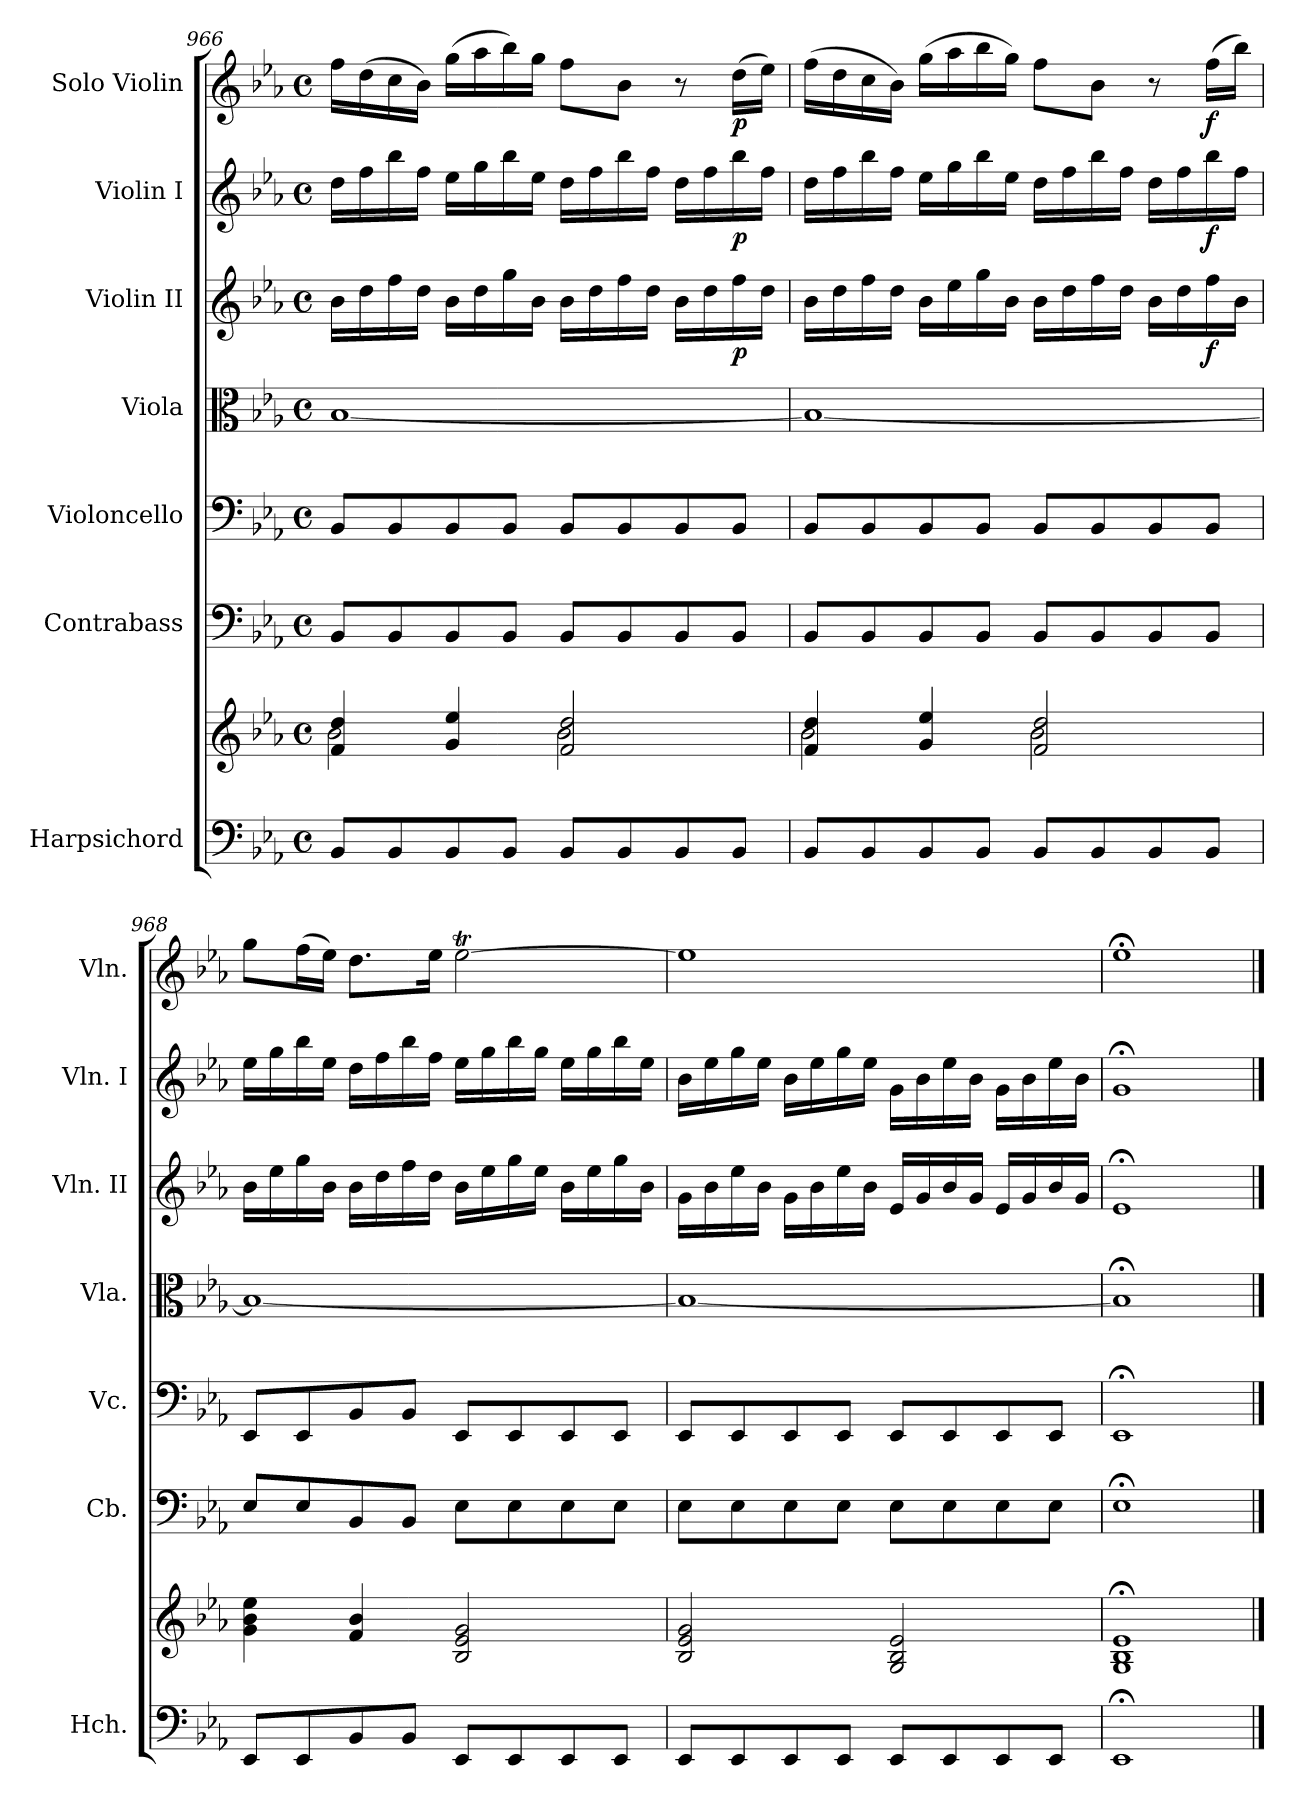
**kern	**kern	**kern	**kern	**kern	**kern	**dynam	**kern	**dynam	**kern	**dynam
*part7	*part7	*part6	*part5	*part4	*part3	*part3	*part2	*part2	*part1	*part1
*staff8	*staff7	*staff6	*staff5	*staff4	*staff3	*staff3	*staff2	*staff2	*staff1	*staff1
*I"Harpsichord	*	*I"Contrabass	*I"Violoncello	*I"Viola	*I"Violin II	*	*I"Violin I	*	*I"Solo Violin	*
*I'Hch.	*	*I'Cb.	*I'Vc.	*I'Vla.	*I'Vln. II	*	*I'Vln. I	*	*I'Vln.	*
*clefF4	*clefG2	*clefF4	*clefF4	*clefC3	*clefG2	*	*clefG2	*	*clefG2	*
*	*	*ITrd7c12	*	*	*	*	*	*	*	*
*k[b-e-a-]	*k[b-e-a-]	*k[b-e-a-]	*k[b-e-a-]	*k[b-e-a-]	*k[b-e-a-]	*	*k[b-e-a-]	*	*k[b-e-a-]	*
*M4/4	*M4/4	*M4/4	*M4/4	*M4/4	*M4/4	*	*M4/4	*	*M4/4	*
*met(c)	*met(c)	*met(c)	*met(c)	*met(c)	*met(c)	*	*met(c)	*	*met(c)	*
=966	=966	=966	=966	=966	=966	=966	=966	=966	=966	=966
*	*^	*	*	*	*	*	*	*	*	*
8BB-/L	4f/ 4dd/	2b-\	8BBB-/L	8BB-/L	[1B-	16b-\LL	.	16dd\LL	.	16ff\LL	.
.	.	.	.	.	.	16dd\	.	16ff\	.	(>16dd\	.
8BB-/	.	.	8BBB-/	8BB-/	.	16ff\	.	16bb-\	.	16cc\	.
.	.	.	.	.	.	16dd\JJ	.	16ff\JJ	.	16b-\JJ)	.
8BB-/	4g/ 4ee-/	.	8BBB-/	8BB-/	.	16b-\LL	.	16ee-\LL	.	(>16gg\LL	.
.	.	.	.	.	.	16dd\	.	16gg\	.	16aa-\	.
8BB-/J	.	.	8BBB-/J	8BB-/J	.	16gg\	.	16bb-\	.	16bb-\)	.
.	.	.	.	.	.	16b-\JJ	.	16ee-\JJ	.	16gg\JJ	.
8BB-/L	2f/ 2dd/	2b-\	8BBB-/L	8BB-/L	.	16b-\LL	.	16dd\LL	.	8ff\L	.
.	.	.	.	.	.	16dd\	.	16ff\	.	.	.
8BB-/	.	.	8BBB-/	8BB-/	.	16ff\	.	16bb-\	.	8b-\J	.
.	.	.	.	.	.	16dd\JJ	.	16ff\JJ	.	.	.
8BB-/	.	.	8BBB-/	8BB-/	.	16b-\LL	.	16dd\LL	.	8r	.
.	.	.	.	.	.	16dd\	.	16ff\	.	.	.
!	!	!	!	!	!	!	!LO:DY:b	!	!LO:DY:b	!	!LO:DY:b
8BB-/J	.	.	8BBB-/J	8BB-/J	.	16ff\	p	16bb-\	p	(>16dd\LL	p
.	.	.	.	.	.	16dd\JJ	.	16ff\JJ	.	16ee-\JJ)	.
!!LO:PB:g=z
=967	=967	=967	=967	=967	=967	=967	=967	=967	=967	=967	=967
8BB-/L	4f/ 4dd/	2b-\	8BBB-/L	8BB-/L	1B-_	16b-\LL	.	16dd\LL	.	(>16ff\LL	.
.	.	.	.	.	.	16dd\	.	16ff\	.	16dd\	.
8BB-/	.	.	8BBB-/	8BB-/	.	16ff\	.	16bb-\	.	16cc\	.
.	.	.	.	.	.	16dd\JJ	.	16ff\JJ	.	16b-\JJ)	.
8BB-/	4g/ 4ee-/	.	8BBB-/	8BB-/	.	16b-\LL	.	16ee-\LL	.	(>16gg\LL	.
.	.	.	.	.	.	16ee-\	.	16gg\	.	16aa-\	.
8BB-/J	.	.	8BBB-/J	8BB-/J	.	16gg\	.	16bb-\	.	16bb-\	.
.	.	.	.	.	.	16b-\JJ	.	16ee-\JJ	.	16gg\JJ)	.
8BB-/L	2f/ 2dd/	2b-\	8BBB-/L	8BB-/L	.	16b-\LL	.	16dd\LL	.	8ff\L	.
.	.	.	.	.	.	16dd\	.	16ff\	.	.	.
8BB-/	.	.	8BBB-/	8BB-/	.	16ff\	.	16bb-\	.	8b-\J	.
.	.	.	.	.	.	16dd\JJ	.	16ff\JJ	.	.	.
8BB-/	.	.	8BBB-/	8BB-/	.	16b-\LL	.	16dd\LL	.	8r	.
.	.	.	.	.	.	16dd\	.	16ff\	.	.	.
!	!	!	!	!	!	!	!LO:DY:b	!	!LO:DY:b	!	!LO:DY:b
8BB-/J	.	.	8BBB-/J	8BB-/J	.	16ff\	f	16bb-\	f	(>16ff\LL	f
.	.	.	.	.	.	16b-\JJ	.	16ff\JJ	.	16bb-\JJ)	.
*	*v	*v	*	*	*	*	*	*	*	*	*
=968	=968	=968	=968	=968	=968	=968	=968	=968	=968	=968
8EE-/L	4g\ 4b-\ 4ee-\	8EE-/L	8EE-/L	1B-_	16b-\LL	.	16ee-\LL	.	8gg\L	.
.	.	.	.	.	16ee-\	.	16gg\	.	.	.
8EE-/	.	8EE-/	8EE-/	.	16gg\	.	16bb-\	.	(>16ff\L	.
.	.	.	.	.	16b-\JJ	.	16ee-\JJ	.	16ee-\JJ)	.
8BB-/	4f/ 4b-/	8BBB-/	8BB-/	.	16b-\LL	.	16dd\LL	.	8.dd\L	.
.	.	.	.	.	16dd\	.	16ff\	.	.	.
8BB-/J	.	8BBB-/J	8BB-/J	.	16ff\	.	16bb-\	.	.	.
.	.	.	.	.	16dd\JJ	.	16ff\JJ	.	16ee-\Jk	.
8EE-/L	2B-/ 2e-/ 2g/	8EE-\L	8EE-/L	.	16b-\LL	.	16ee-\LL	.	[2ee-T\	.
.	.	.	.	.	16ee-\	.	16gg\	.	.	.
8EE-/	.	8EE-\	8EE-/	.	16gg\	.	16bb-\	.	.	.
.	.	.	.	.	16ee-\JJ	.	16gg\JJ	.	.	.
8EE-/	.	8EE-\	8EE-/	.	16b-\LL	.	16ee-\LL	.	.	.
.	.	.	.	.	16ee-\	.	16gg\	.	.	.
8EE-/J	.	8EE-\J	8EE-/J	.	16gg\	.	16bb-\	.	.	.
.	.	.	.	.	16b-\JJ	.	16ee-\JJ	.	.	.
!!LO:PB:g=z
=969	=969	=969	=969	=969	=969	=969	=969	=969	=969	=969
8EE-/L	2B-/ 2e-/ 2g/	8EE-\L	8EE-/L	1B-_	16g\LL	.	16b-\LL	.	1ee-TTT]	.
.	.	.	.	.	16b-\	.	16ee-\	.	.	.
8EE-/	.	8EE-\	8EE-/	.	16ee-\	.	16gg\	.	.	.
.	.	.	.	.	16b-\JJ	.	16ee-\JJ	.	.	.
8EE-/	.	8EE-\	8EE-/	.	16g\LL	.	16b-\LL	.	.	.
.	.	.	.	.	16b-\	.	16ee-\	.	.	.
8EE-/J	.	8EE-\J	8EE-/J	.	16ee-\	.	16gg\	.	.	.
.	.	.	.	.	16b-\JJ	.	16ee-\JJ	.	.	.
8EE-/L	2G/ 2B-/ 2e-/	8EE-\L	8EE-/L	.	16e-/LL	.	16g\LL	.	.	.
.	.	.	.	.	16g/	.	16b-\	.	.	.
8EE-/	.	8EE-\	8EE-/	.	16b-/	.	16ee-\	.	.	.
.	.	.	.	.	16g/JJ	.	16b-\JJ	.	.	.
8EE-/	.	8EE-\	8EE-/	.	16e-/LL	.	16g\LL	.	.	.
.	.	.	.	.	16g/	.	16b-\	.	.	.
8EE-/J	.	8EE-\J	8EE-/J	.	16b-/	.	16ee-\	.	.	.
.	.	.	.	.	16g/JJ	.	16b-\JJ	.	.	.
=970	=970	=970	=970	=970	=970	=970	=970	=970	=970	=970
1EE-;Z	1G;<Z 1B-;<Z 1e-;<Z	1EE-;<Z	1EE-;<Z	1B-;<Z]	1e-;<Z	.	1g;<Z	.	1ee-;<Z	.
==	==	==	==	==	==	==	==	==	==	==
*-	*-	*-	*-	*-	*-	*-	*-	*-	*-	*-
